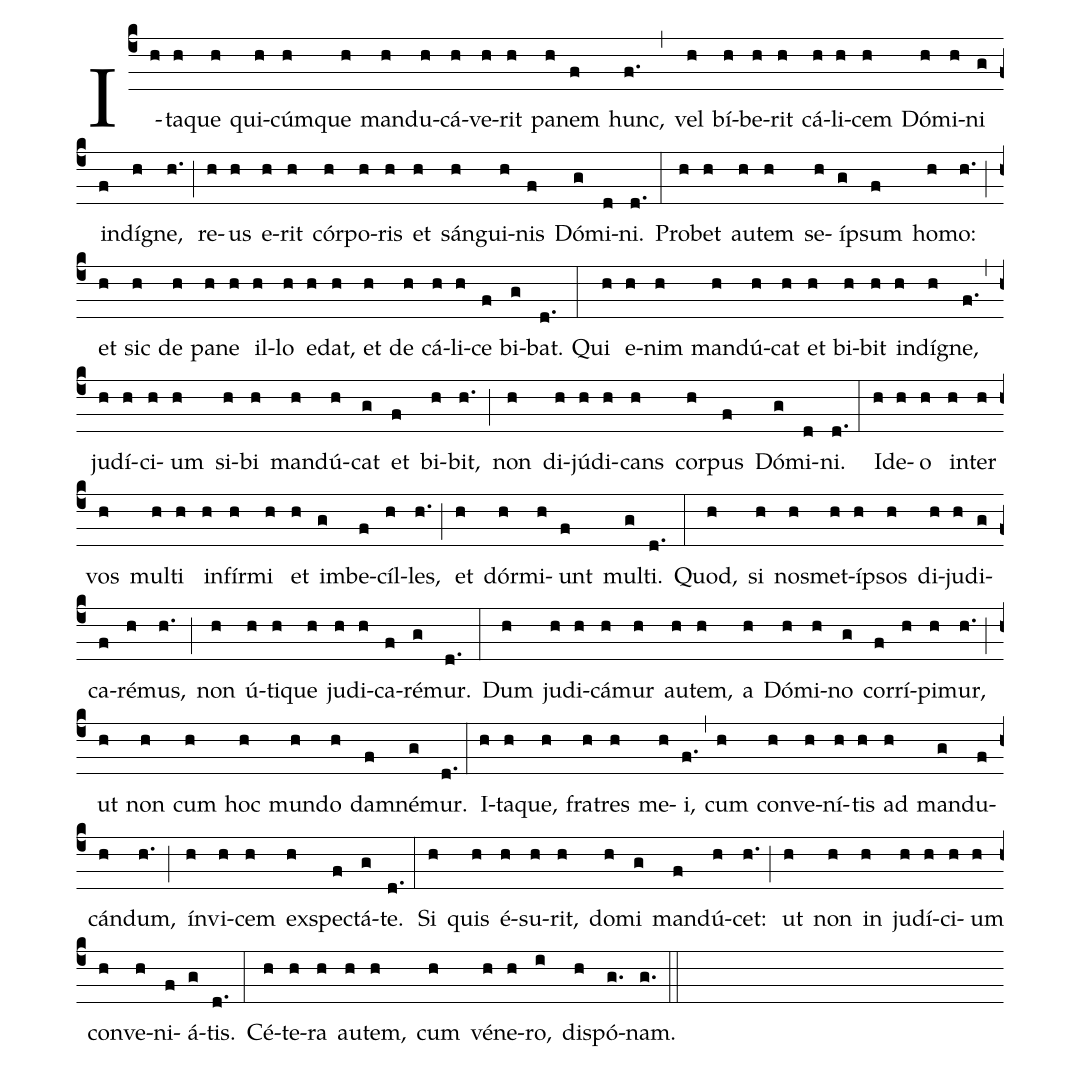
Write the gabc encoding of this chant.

%%
(c4) I(h)ta(h)que(h) qui(h)cúm(h)que(h) man(h)du(h)cá(h)ve(h)rit(h) pa(h)nem(f) hunc,(f.) (,)
vel(h) bí(h)be(h)rit(h) cá(h)li(h)cem(h) Dó(h)mi(h)ni(g) in(f)dí(h)gne,(h.) (;)
re(h)us(h) e(h)rit(h) cór(h)po(h)ris(h) et(h) sán(h)gui(h)nis(f) Dó(g)mi(d)ni.(d.) (:)
Pro(h)bet(h) au(h)tem(h) se(h)íp(g)sum(f) ho(h)mo:(h.) (;)
et(h) sic(h) de(h) pa(h)ne(h) il(h)lo(h) e(h)dat,(h) et(h) de(h) cá(h)li(h)ce(f) bi(g)bat.(d.) (:)
Qui(h) e(h)nim(h) man(h)dú(h)cat(h) et(h) bi(h)bit(h) in(h)dí(h)gne,(f.) (,)
ju(h)dí(h)ci(h)um(h) si(h)bi(h) man(h)dú(h)cat(g) et(f) bi(h)bit,(h.) (;)
non(h) di(h)jú(h)di(h)cans(h) cor(h)pus(f) Dó(g)mi(d)ni.(d.) (:)
Id(h)e(h)o(h) in(h)ter(h) vos(h) mul(h)ti(h) in(h)fír(h)mi(h) et(h) im(g)be(f)cíl(h)les,(h.) (;)
et(h) dór(h)mi(h)unt(f) mul(g)ti.(d.) (:)
Quod,(h) si(h) nos(h)met(h)íp(h)sos(h) di(h)ju(h)di(g)ca(f)ré(h)mus,(h.) (;)
non(h) ú(h)ti(h)que(h) ju(h)di(h)ca(f)ré(g)mur.(d.) (:)
Dum(h) ju(h)di(h)cá(h)mur(h) au(h)tem,(h) a(h) Dó(h)mi(h)no(g) cor(f)rí(h)pi(h)mur,(h.) (;)
ut(h) non(h) cum(h) hoc(h) mun(h)do(h) dam(f)né(g)mur.(d.) (:)
I(h)ta(h)que,(h) fra(h)tres(h) me(h)i,(f.) (,)
cum(h) con(h)ve(h)ní(h)tis(h) ad(h) man(g)du(f)cán(h)dum,(h.) (;)
ín(h)vi(h)cem(h) ex(h)spec(f)tá(g)te.(d.) (:)
Si(h) quis(h) é(h)su(h)rit,(h) do(h)mi(g) man(f)dú(h)cet:(h.) (;)
ut(h) non(h) in(h) ju(h)dí(h)ci(h)um(h) con(h)ve(h)ni(f)á(g)tis.(d.) (:)
Cé(h)te(h)ra(h) au(h)tem,(h) cum(h) vé(h)ne(h)ro,(i) dis(h)pó(g.)nam.(g.) (::)
